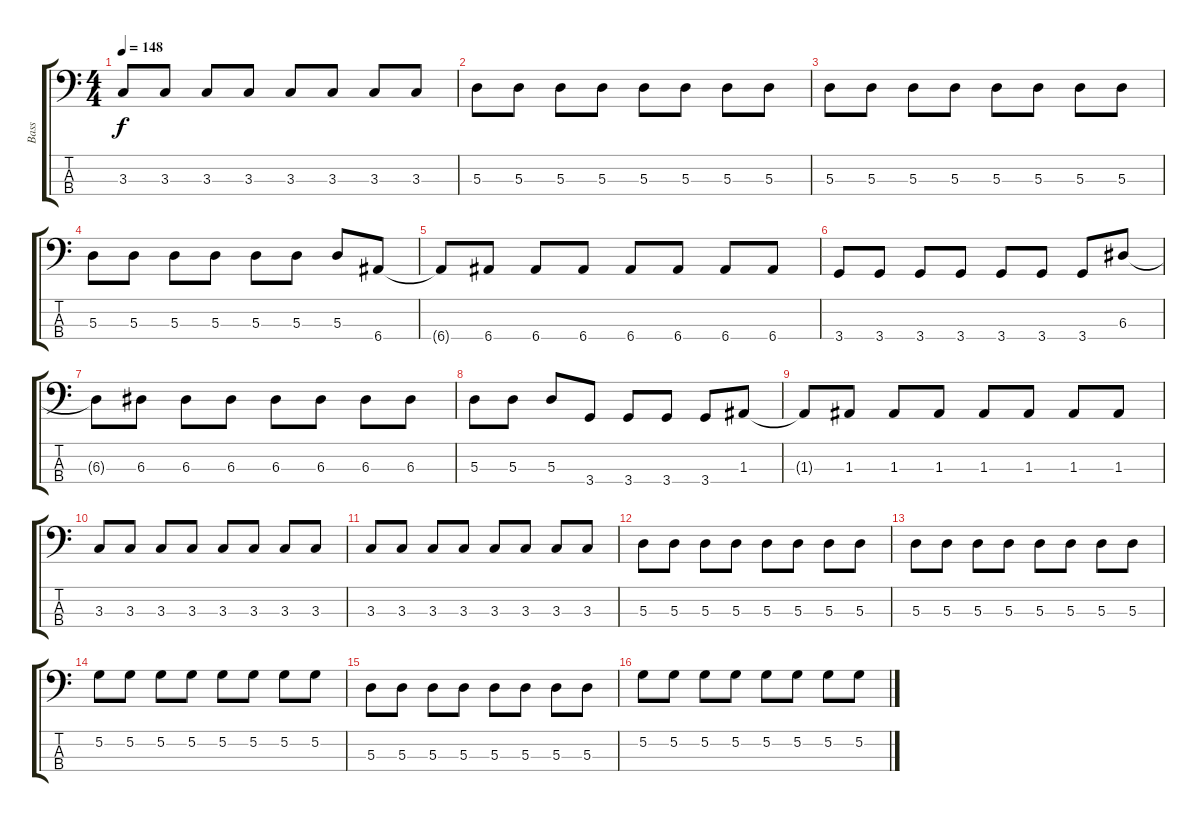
\track ("Bass" "Bass") {instrument electricbassfinger}
\staff {score tabs}
\tuning (G2 D2 A1 E1) {hide}
\ts (4 4)
\tempo 148
\clef f4
\ks c
3.3.8{dy f} 3.3.8 3.3.8 3.3.8 3.3.8 3.3.8 3.3.8 3.3.8 |
5.3.8 5.3.8 5.3.8 5.3.8 5.3.8 5.3.8 5.3.8 5.3.8 |
5.3.8 5.3.8 5.3.8 5.3.8 5.3.8 5.3.8 5.3.8 5.3.8 |
5.3.8 5.3.8 5.3.8 5.3.8 5.3.8 5.3.8 5.3.8 6.4.8 |
6.4{t}.8 6.4.8 6.4.8 6.4.8 6.4.8 6.4.8 6.4.8 6.4.8 |
3.4.8 3.4.8 3.4.8 3.4.8 3.4.8 3.4.8 3.4.8 6.3.8 |
6.3{t}.8 6.3.8 6.3.8 6.3.8 6.3.8 6.3.8 6.3.8 6.3.8 |
5.3.8 5.3.8 5.3.8 3.4.8 3.4.8 3.4.8 3.4.8 1.3.8 |
1.3{t}.8 1.3.8 1.3.8 1.3.8 1.3.8 1.3.8 1.3.8 1.3.8 |
3.3.8 3.3.8 3.3.8 3.3.8 3.3.8 3.3.8 3.3.8 3.3.8 |
3.3.8 3.3.8 3.3.8 3.3.8 3.3.8 3.3.8 3.3.8 3.3.8 |
5.3.8 5.3.8 5.3.8 5.3.8 5.3.8 5.3.8 5.3.8 5.3.8 |
5.3.8 5.3.8 5.3.8 5.3.8 5.3.8 5.3.8 5.3.8 5.3.8 |
5.2.8 5.2.8 5.2.8 5.2.8 5.2.8 5.2.8 5.2.8 5.2.8 |
5.3.8 5.3.8 5.3.8 5.3.8 5.3.8 5.3.8 5.3.8 5.3.8 |
5.2.8 5.2.8 5.2.8 5.2.8 5.2.8 5.2.8 5.2.8 5.2.8
